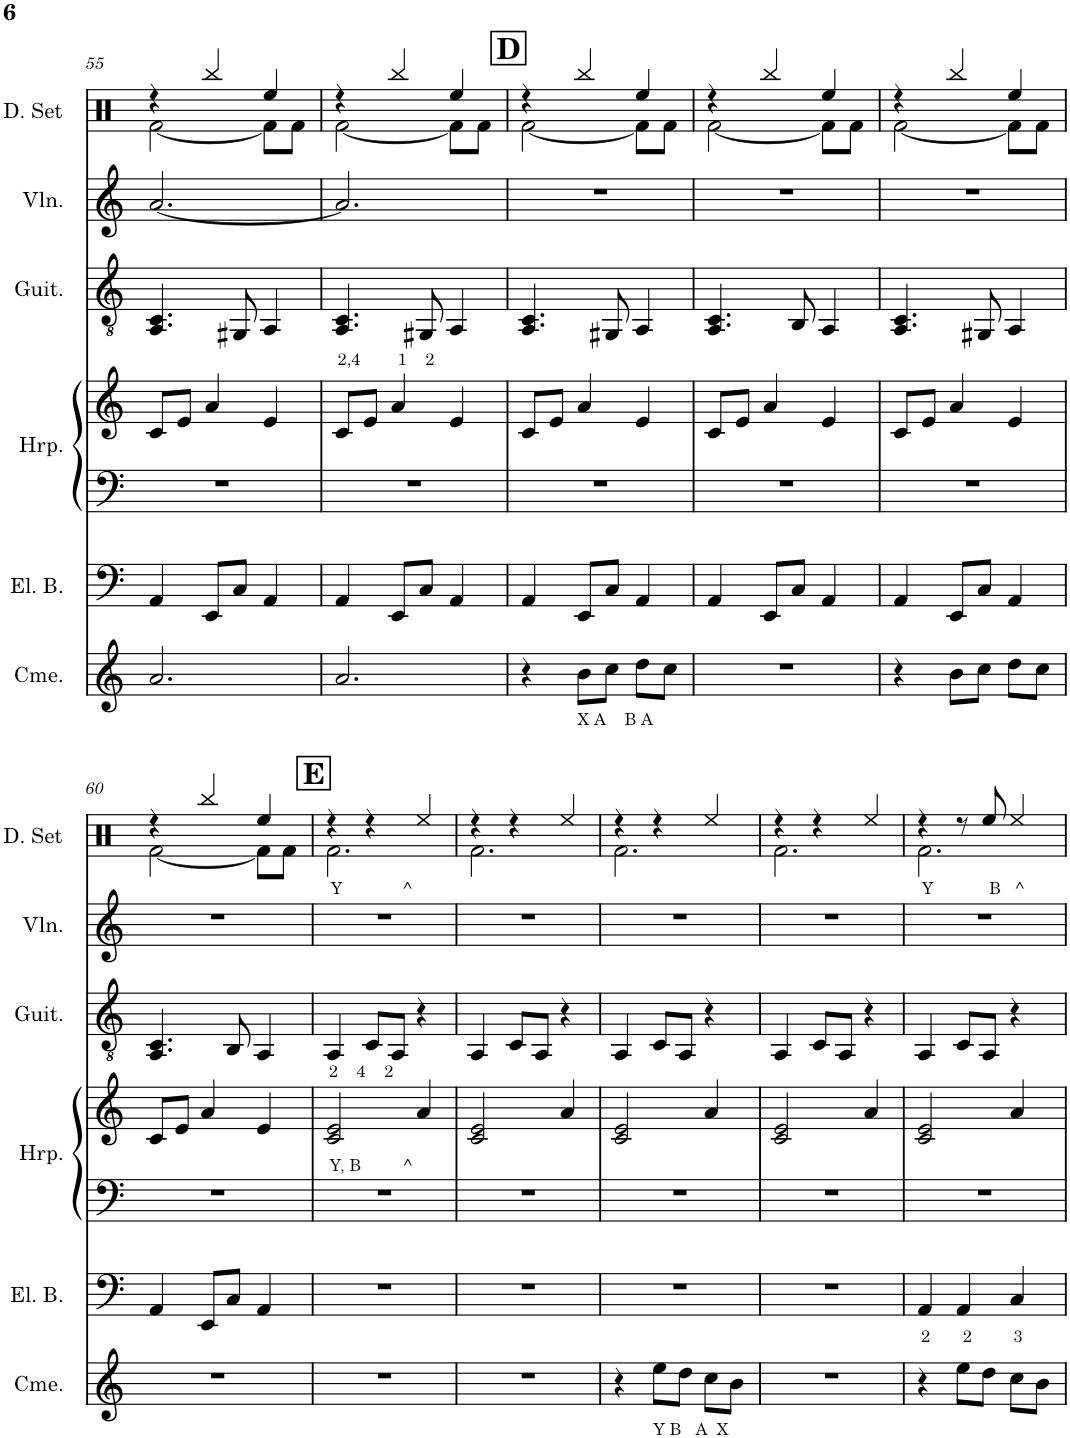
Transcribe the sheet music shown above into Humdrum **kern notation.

**kern	**kern	**kern	**kern	**kern	**kern	**kern
*part6	*part5	*part4	*part4	*part3	*part2	*part1
*staff7	*staff6	*staff5	*staff4	*staff3	*staff2	*staff1
*I"Chimes	*I"Electric Bass	*I"Harp	*	*I"Acoustic Guitar	*I"Violin	*I"Drumset
*I'Cme.	*I'El. B.	*I'Hrp.	*	*I'Guit.	*I'Vln.	*I'D. Set
!!LO:PB:g=z
*clefG2	*clefF4	*clefF4	*clefG2	*clefGv2	*clefG2	*clefX
*	*Trd7c12	*	*	*	*	*
*k[]	*k[]	*k[]	*k[]	*k[]	*k[]	*k[]
*M3/4	*M3/4	*M3/4	*M3/4	*M3/4	*M3/4	*M3/4
=55	=55	=55	=55	=55	=55	=55
*	*	*	*	*	*	*^
2.a/	4AA/	2.r	8c/L	4.AA/ 4.C/	[2.a/	4r	[2Rf\
.	.	.	8e/J	.	.	.	.
.	8EE/L	.	4a/	.	.	4Rbb/	.
.	8C/J	.	.	8GG#X/	.	.	.
.	4AA/	.	4e/	4AA/	.	4Ree/	8Rf\L]
.	.	.	.	.	.	.	8Rf\J
=56	=56	=56	=56	=56	=56	=56	=56
!	!	!	!	!LO:TX:b:t=2,4        1    2	!	!	!
2.a/	4AA/	2.r	8c/L	4.AA/ 4.C/	2.a/]	4r	[2Rf\
.	.	.	8e/J	.	.	.	.
.	8EE/L	.	4a/	.	.	4Rbb/	.
.	8C/J	.	.	8GG#X/	.	.	.
.	4AA/	.	4e/	4AA/	.	4Ree/	8Rf\L]
.	.	.	.	.	.	.	8Rf\J
!!LO:REH:place=s1:a:B:cj:fs=14:t=D	!!
=57	=57	=57	=57	=57	=57	=57	=57
4r	4AA/	2.r	8c/L	4.AA/ 4.C/	2.r	4r	[2Rf\
.	.	.	8e/J	.	.	.	.
!LO:TX:b:t=X A    B A	!	!	!	!	!	!	!
8b\L	8EE/L	.	4a/	.	.	4Rbb/	.
8cc\J	8C/J	.	.	8GG#X/	.	.	.
8dd\L	4AA/	.	4e/	4AA/	.	4Ree/	8Rf\L]
8cc\J	.	.	.	.	.	.	8Rf\J
=58	=58	=58	=58	=58	=58	=58	=58
2.r	4AA/	2.r	8c/L	4.AA/ 4.C/	2.r	4r	[2Rf\
.	.	.	8e/J	.	.	.	.
.	8EE/L	.	4a/	.	.	4Rbb/	.
.	8C/J	.	.	8BB/	.	.	.
.	4AA/	.	4e/	4AA/	.	4Ree/	8Rf\L]
.	.	.	.	.	.	.	8Rf\J
=59	=59	=59	=59	=59	=59	=59	=59
4r	4AA/	2.r	8c/L	4.AA/ 4.C/	2.r	4r	[2Rf\
.	.	.	8e/J	.	.	.	.
8b\L	8EE/L	.	4a/	.	.	4Rbb/	.
8cc\J	8C/J	.	.	8GG#X/	.	.	.
8dd\L	4AA/	.	4e/	4AA/	.	4Ree/	8Rf\L]
8cc\J	.	.	.	.	.	.	8Rf\J
!!LO:LB:g=z	!!
=60	=60	=60	=60	=60	=60	=60	=60
2.r	4AA/	2.r	8c/L	4.AA/ 4.C/	2.r	4r	[2Rf\
.	.	.	8e/J	.	.	.	.
.	8EE/L	.	4a/	.	.	4Rbb/	.
.	8C/J	.	.	8BB/	.	.	.
.	4AA/	.	4e/	4AA/	.	4Ree/	8Rf\L]
.	.	.	.	.	.	.	8Rf\J
!!LO:REH:place=s1:a:B:cj:fs=14:t=E	!!
=61	=61	=61	=61	=61	=61	=61	=61
!	!	!	!	!	!	!LO:TX:b:t=Y             ^	!
!	!	!	!	!LO:TX:b:t=2    4    2	!	!	!
!	!	!	!LO:TX:b:t=Y, B         ^	!	!	!	!
2.r	2.r	2.r	2c/ 2e/	4AA/	2.r	4r	2.Rf\
.	.	.	.	8C/L	.	4r	.
.	.	.	.	8AA/J	.	.	.
.	.	.	4a/	4r	.	4Ree/	.
=62	=62	=62	=62	=62	=62	=62	=62
2.r	2.r	2.r	2c/ 2e/	4AA/	2.r	4r	2.Rf\
.	.	.	.	8C/L	.	4r	.
.	.	.	.	8AA/J	.	.	.
.	.	.	4a/	4r	.	4Ree/	.
=63	=63	=63	=63	=63	=63	=63	=63
4r	2.r	2.r	2c/ 2e/	4AA/	2.r	4r	2.Rf\
!LO:TX:b:t=Y B   A  X	!	!	!	!	!	!	!
8ee\L	.	.	.	8C/L	.	4r	.
8dd\J	.	.	.	8AA/J	.	.	.
8cc\L	.	.	4a/	4r	.	4Ree/	.
8b\J	.	.	.	.	.	.	.
=64	=64	=64	=64	=64	=64	=64	=64
2.r	2.r	2.r	2c/ 2e/	4AA/	2.r	4r	2.Rf\
.	.	.	.	8C/L	.	4r	.
.	.	.	.	8AA/J	.	.	.
.	.	.	4a/	4r	.	4Ree/	.
=65	=65	=65	=65	=65	=65	=65	=65
!	!	!	!	!	!	!LO:TX:b:t=Y            B   ^	!
!	!LO:TX:b:t=2       2         3	!	!	!	!	!	!
4r	4AA/	2.r	2c/ 2e/	4AA/	2.r	4r	2.Rf\
8ee\L	4AA/	.	.	8C/L	.	8r	.
8dd\J	.	.	.	8AA/J	.	8Ree/	.
8cc\L	4C/	.	4a/	4r	.	4Ree/	.
8b\J	.	.	.	.	.	.	.
*	*	*	*	*	*	*v	*v
=	=	=	=	=	=	=
*-	*-	*-	*-	*-	*-	*-
